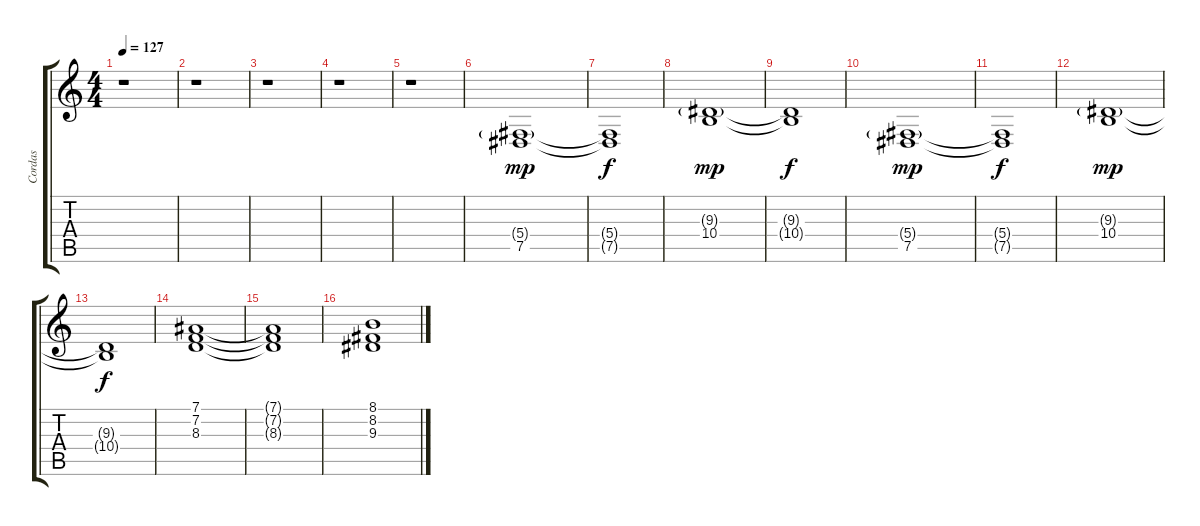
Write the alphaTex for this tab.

\track ("Cordas" "Cordas") {instrument stringensemble1}
\staff {score tabs}
\tuning (Eb4 Bb3 Gb3 Db3 Ab2 Eb2) {hide}
\ts (4 4)
\tempo 127
\clef g2
\ks c
r.1{dy f} |
r.1 |
r.1 |
r.1 |
r.1 |
(5.4{g} 7.5).1{dy mp} |
(5.4{t} 7.5{t}).1{dy f} |
(9.3{g} 10.4).1{dy mp} |
(9.3{t} 10.4{t}).1{dy f} |
(5.4{g} 7.5).1{dy mp} |
(5.4{t} 7.5{t}).1{dy f} |
(9.3{g} 10.4).1{dy mp} |
(9.3{t} 10.4{t}).1{dy f} |
(7.1 7.2 8.3).1 |
(7.1{t} 7.2{t} 8.3{t}).1 |
(8.1 8.2 9.3).1
